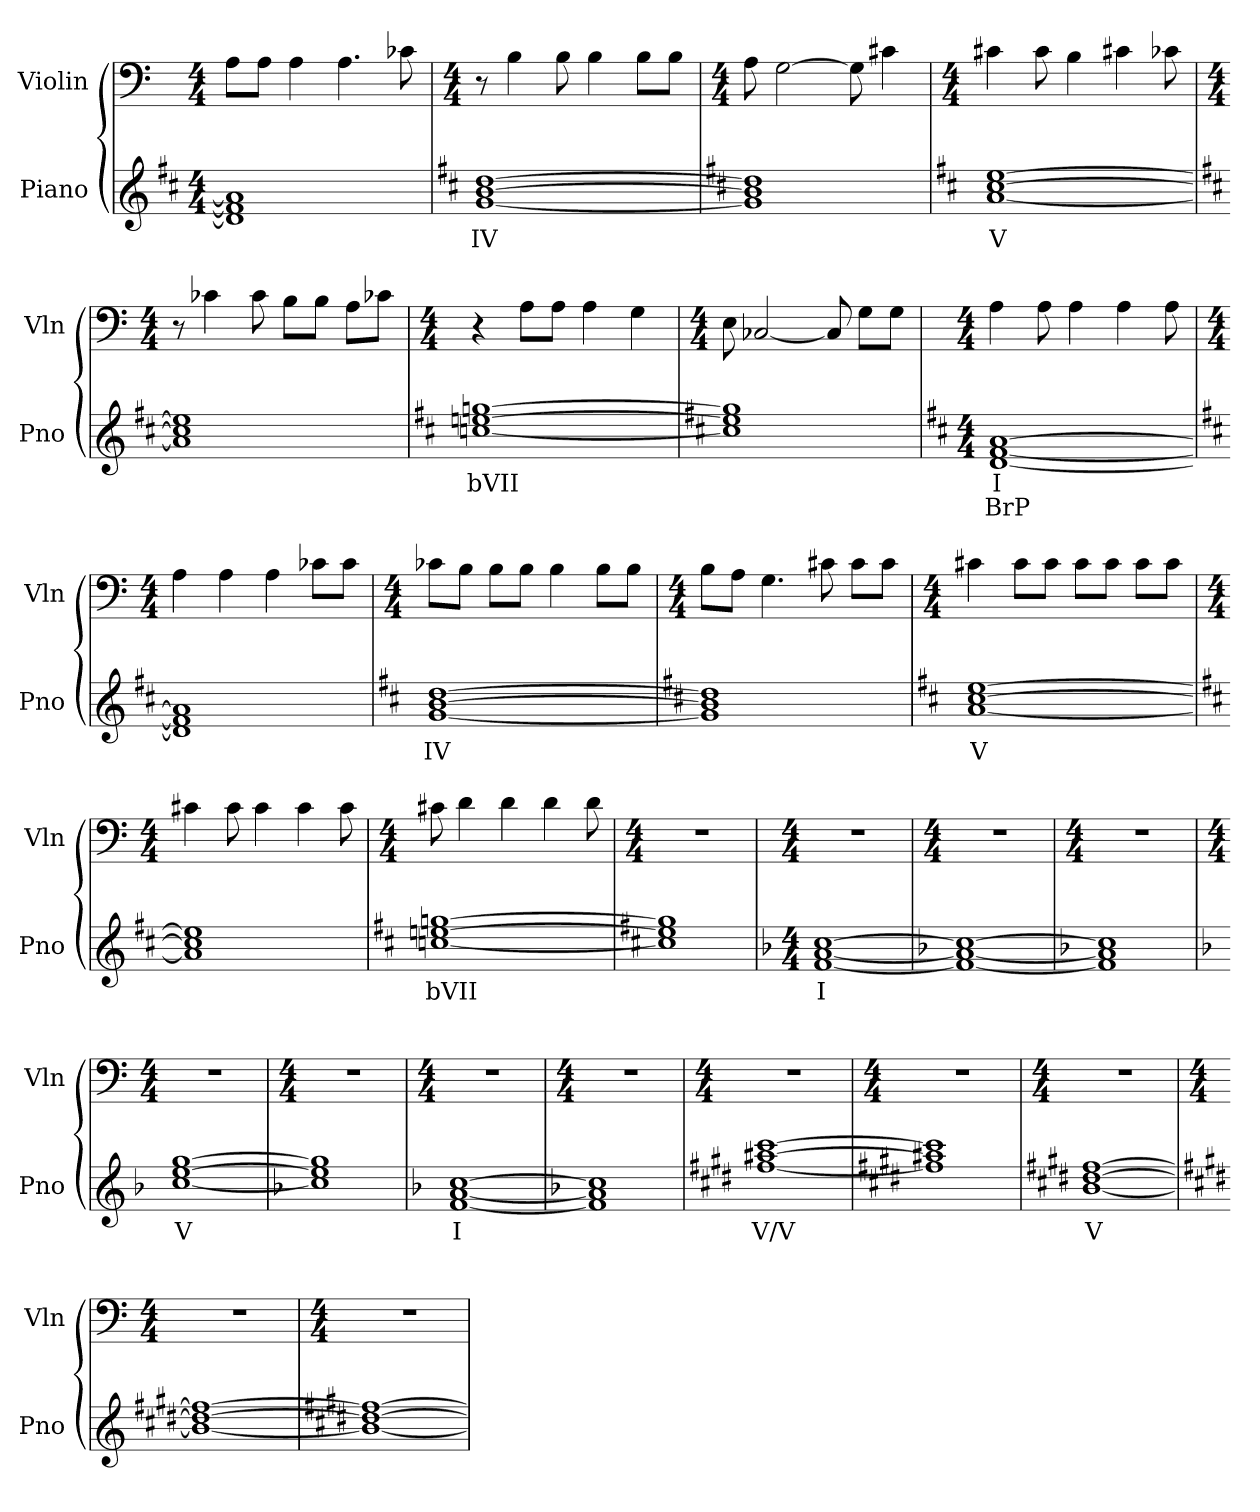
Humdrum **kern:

**kern	**text	**text	**kern
*part2	*part2	*part2	*part1
*staff2	*staff2	*staff2	*staff1
*I"Piano	*	*	*I"Violin
*I'Pno	*	*	*I'Vln
*k[f#c#]	*	*	*
*D:	*	*	*
*M4/4	*	*	*M4/4
=	=	=	=
1d] 1f#] 1a]	.	.	8AL
.	.	.	8AJ
.	.	.	4A
.	.	.	4.A
.	.	.	8c-X
=	=	=	=
*k[f#c#]	*	*	*
*D:	*	*	*
*	*	*	*M4/4
[1g [1b [1dd	IV	.	8r
.	.	.	4B
.	.	.	8B
.	.	.	4B
.	.	.	8BL
.	.	.	8BJ
=	=	=	=
*k[f#c#]	*	*	*
*D:	*	*	*
*	*	*	*M4/4
1g] 1b] 1dd]	.	.	8A
.	.	.	[2G
.	.	.	8G]
.	.	.	4c#X
=	=	=	=
*k[f#c#]	*	*	*
*D:	*	*	*
*	*	*	*M4/4
[1a [1cc# [1ee	V	.	4c#X
.	.	.	8c#
.	.	.	4B
.	.	.	4c#X
.	.	.	8c-X
=	=	=	=
*k[f#c#]	*	*	*
*D:	*	*	*
*	*	*	*M4/4
1a] 1cc#] 1ee]	.	.	8r
.	.	.	4c-X
.	.	.	8c-
.	.	.	8BL
.	.	.	8BJ
.	.	.	8AL
.	.	.	8c-XJ
=	=	=	=
*k[f#c#]	*	*	*
*D:	*	*	*
*	*	*	*M4/4
[1ccn [1een [1ggn	bVII	.	4r
.	.	.	8AL
.	.	.	8AJ
.	.	.	4A
.	.	.	4G
=	=	=	=
*k[f#c#]	*	*	*
*D:	*	*	*
*	*	*	*M4/4
1ccn] 1een] 1ggn]	.	.	8E
.	.	.	[2C-X
.	.	.	8C-]
.	.	.	8GL
.	.	.	8GJ
=	=	=	=
*k[f#c#]	*	*	*
*D:	*	*	*
*M4/4	*	*	*M4/4
[1d [1f# [1a	I	BrP	4A
.	.	.	8A
.	.	.	4A
.	.	.	4A
.	.	.	8A
=	=	=	=
*k[f#c#]	*	*	*
*D:	*	*	*
*	*	*	*M4/4
1d] 1f#] 1a]	.	.	4A
.	.	.	4A
.	.	.	4A
.	.	.	8c-XL
.	.	.	8c-J
=	=	=	=
*k[f#c#]	*	*	*
*D:	*	*	*
*	*	*	*M4/4
[1g [1b [1dd	IV	.	8c-XL
.	.	.	8BJ
.	.	.	8BL
.	.	.	8BJ
.	.	.	4B
.	.	.	8BL
.	.	.	8BJ
=	=	=	=
*k[f#c#]	*	*	*
*D:	*	*	*
*	*	*	*M4/4
1g] 1b] 1dd]	.	.	8BL
.	.	.	8AJ
.	.	.	4.G
.	.	.	8c#X
.	.	.	8c#L
.	.	.	8c#J
=	=	=	=
*k[f#c#]	*	*	*
*D:	*	*	*
*	*	*	*M4/4
[1a [1cc# [1ee	V	.	4c#X
.	.	.	8c#L
.	.	.	8c#J
.	.	.	8c#L
.	.	.	8c#J
.	.	.	8c#L
.	.	.	8c#J
=	=	=	=
*k[f#c#]	*	*	*
*D:	*	*	*
*	*	*	*M4/4
1a] 1cc#] 1ee]	.	.	4c#X
.	.	.	8c#
.	.	.	4c#
.	.	.	4c#
.	.	.	8c#
=	=	=	=
*k[f#c#]	*	*	*
*D:	*	*	*
*	*	*	*M4/4
[1ccn [1een [1ggn	bVII	.	8c#X
.	.	.	4d
.	.	.	4d
.	.	.	4d
.	.	.	8d
=	=	=	=
*k[f#c#]	*	*	*
*D:	*	*	*
*	*	*	*M4/4
1ccn] 1een] 1ggn]	.	.	1r
=	=	=	=
*k[b-]	*	*	*
*F:	*	*	*
*M4/4	*	*	*M4/4
[1f [1a [1cc	I	.	1r
=	=	=	=
*k[b-]	*	*	*
*F:	*	*	*
*	*	*	*M4/4
1f_ 1a_ 1cc_	.	.	1r
=	=	=	=
*k[b-]	*	*	*
*F:	*	*	*
*	*	*	*M4/4
1f] 1a] 1cc]	.	.	1r
=	=	=	=
*k[b-]	*	*	*
*F:	*	*	*
*	*	*	*M4/4
[1cc [1ee [1gg	V	.	1r
=	=	=	=
*k[b-]	*	*	*
*F:	*	*	*
*	*	*	*M4/4
1cc] 1ee] 1gg]	.	.	1r
=	=	=	=
*k[b-]	*	*	*
*F:	*	*	*
*	*	*	*M4/4
[1f [1a [1cc	I	.	1r
=	=	=	=
*k[b-]	*	*	*
*F:	*	*	*
*	*	*	*M4/4
1f] 1a] 1cc]	.	.	1r
=	=	=	=
*k[f#c#g#d#]	*	*	*
*E:	*	*	*
*	*	*	*M4/4
[1ff# [1aa#X [1ccc#	V/V	.	1r
=	=	=	=
*k[f#c#g#d#]	*	*	*
*E:	*	*	*
*	*	*	*M4/4
1ff#] 1aa#X] 1ccc#]	.	.	1r
=	=	=	=
*k[f#c#g#d#]	*	*	*
*E:	*	*	*
*	*	*	*M4/4
[1b [1dd# [1ff#	V	.	1r
=	=	=	=
*k[f#c#g#d#]	*	*	*
*E:	*	*	*
*	*	*	*M4/4
1b_ 1dd#_ 1ff#_	.	.	1r
=	=	=	=
*k[f#c#g#d#]	*	*	*
*E:	*	*	*
*	*	*	*M4/4
1b_ 1dd#_ 1ff#_	.	.	1r
=	=	=	=
*-	*-	*-	*-
